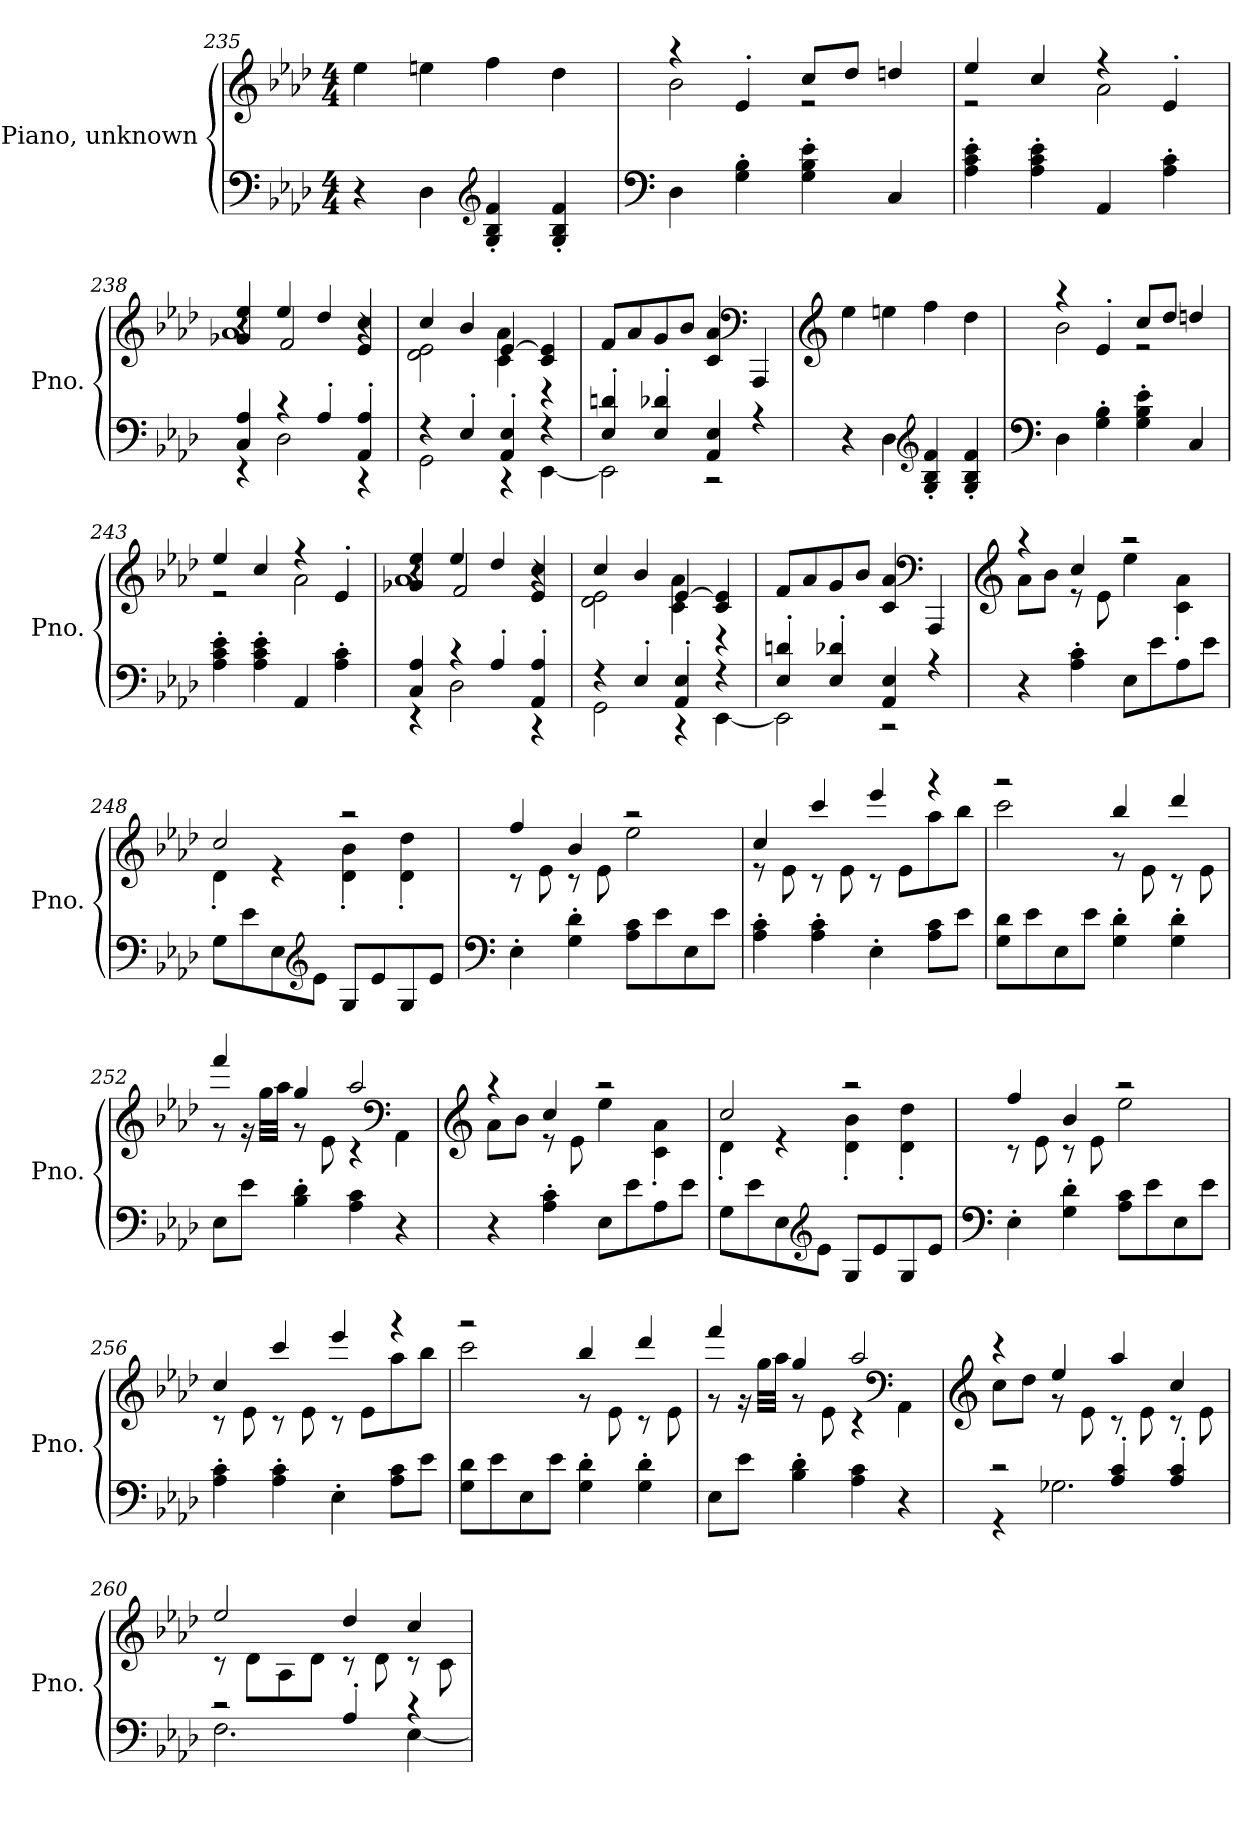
**kern	**kern
*part1	*part1
*staff2	*staff1
*I"Piano, unknown	*
*I'Pno.	*
*clefF4	*clefG2
*k[b-e-a-d-]	*k[b-e-a-d-]
*M4/4	*M4/4
=235	=235
4r	4ee-\
4D-\	4een\
*clefG2	*
4G/' 4B-/' 4f/'	4ff\
4G/' 4B-/' 4f/'	4dd-\
=236	=236
*clefF4	*
*	*^
4D-\	4r	2b-\
4G\' 4B-\'	4e-'/	.
4G\' 4B-\' 4e-\'	8cc/L	2r
.	8dd-/J	.
4C/	4ddn/	.
=237	=237	=237
4A-\' 4c\' 4e-\'	4ee-/	2r
4A-\' 4c\' 4e-\'	4cc/	.
4AA-/	4r	2a-\
4A-\' 4c\'	4e-'/	.
=238	=238	=238
*^	*	*^
4C/ 4A-/	4r	4g-X/ 4ee-/	1a-	4r
4r	2D-\	4ee-/	.	2f/
4A-'/	.	4dd-/	.	.
4AA-/' 4A-/'	4r	4e-/ 4cc/	.	4r
*	*	*	*v	*v
=239	=239	=239	=239
4r	2GG\	4cc/	2d-\ 2e-\
4E-'/	.	4b-/	.
4AA-/' 4E-/'	4r	[4e-/	4c\ 4a-\
4r	[4EE-\	4c/ 4e-/]	4r
*	*	*v	*v
!!LO:LB:g=z
=240	=240	=240
4E-/' 4dn/'	2EE-\]	8f/L
.	.	8a-/
4E-/' 4d-X/'	.	8g/
.	.	8b-/J
4AA-/ 4E-/	2r	4c/ 4a-/
*	*	*clefF4
4r	.	4AAA-/
*v	*v	*
=241	=241
*	*clefG2
4r	4ee-\
4D-\	4een\
*clefG2	*
4G/' 4B-/' 4f/'	4ff\
4G/' 4B-/' 4f/'	4dd-\
=242	=242
*clefF4	*
*	*^
4D-\	4r	2b-\
4G\' 4B-\'	4e-'/	.
4G\' 4B-\' 4e-\'	8cc/L	2r
.	8dd-/J	.
4C/	4ddn/	.
=243	=243	=243
4A-\' 4c\' 4e-\'	4ee-/	2r
4A-\' 4c\' 4e-\'	4cc/	.
4AA-/	4r	2a-\
4A-\' 4c\'	4e-'/	.
=244	=244	=244
*^	*	*^
4C/ 4A-/	4r	4g-X/ 4ee-/	1a-	4r
4r	2D-\	4ee-/	.	2f/
4A-'/	.	4dd-/	.	.
4AA-/' 4A-/'	4r	4e-/ 4cc/	.	4r
*	*	*	*v	*v
!!LO:LB:g=z
=245	=245	=245	=245
4r	2GG\	4cc/	2d-\ 2e-\
4E-'/	.	4b-/	.
4AA-/' 4E-/'	4r	[4e-/	4c\ 4a-\
4r	[4EE-\	4c/ 4e-/]	4r
*	*	*v	*v
=246	=246	=246
4E-/' 4dn/'	2EE-\]	8f/L
.	.	8a-/
4E-/' 4d-X/'	.	8g/
.	.	8b-/J
4AA-/ 4E-/	2r	4c/ 4a-/
*	*	*clefF4
4r	.	4AAA-/
*v	*v	*
=247	=247
*	*clefG2
*	*^
4r	4r	8a-\L
.	.	8b-\J
4A-\' 4c\'	4cc/	8r
.	.	8e-\
8E-\L	2r	4ee-\
8e-\	.	.
8A-\	.	4c\' 4a-\'
8e-\J	.	.
=248	=248	=248
8G\L	2cc/	4d-'\
8e-\	.	.
8E-\	.	4r
*clefG2	*	*
8e-\J	.	.
8G/L	2r	4d-\' 4b-\'
8e-/	.	.
8G/	.	4d-\' 4dd-\'
8e-/J	.	.
!!LO:PB:g=z	!!
=249	=249	=249
*clefF4	*	*
4E-'\	4ff/	8r
.	.	8e-\
4G\' 4d-\'	4b-/	8r
.	.	8e-\
8A-\ 8c\L	2r	2ee-\
8e-\	.	.
8E-\	.	.
8e-\J	.	.
=250	=250	=250
4A-\' 4c\'	4cc/	8r
.	.	8e-\
4A-\' 4c\'	4ccc/	8r
.	.	8e-\
4E-'\	4eee-/	8r
.	.	8e-\L
8A-\ 8c\L	4r	8aa-\
8e-\J	.	8bb-\J
=251	=251	=251
8G\ 8d-\L	2r	2ccc\
8e-\	.	.
8E-\	.	.
8e-\J	.	.
4G\' 4d-\'	4bb-/	8r
.	.	8e-\
4G\' 4d-\'	4ddd-/	8r
.	.	8e-\
=252	=252	=252
8E-\L	4fff/	8r
8e-\J	.	16r
.	.	32gg\LLL
.	.	32aa-\JJJ
4B-\' 4d-\'	4gg/	8r
.	.	8e-\
4A-\ 4c\	2aa-/	4r
*	*clefF4	*
4r	.	4AA-\
!!LO:LB:g=z	!!
=253	=253	=253
*	*clefG2	*
4r	4r	8a-\L
.	.	8b-\J
4A-\' 4c\'	4cc/	8r
.	.	8e-\
8E-\L	2r	4ee-\
8e-\	.	.
8A-\	.	4c\' 4a-\'
8e-\J	.	.
=254	=254	=254
8G\L	2cc/	4d-'\
8e-\	.	.
8E-\	.	4r
*clefG2	*	*
8e-\J	.	.
8G/L	2r	4d-\' 4b-\'
8e-/	.	.
8G/	.	4d-\' 4dd-\'
8e-/J	.	.
=255	=255	=255
*clefF4	*	*
4E-'\	4ff/	8r
.	.	8e-\
4G\' 4d-\'	4b-/	8r
.	.	8e-\
8A-\ 8c\L	2r	2ee-\
8e-\	.	.
8E-\	.	.
8e-\J	.	.
=256	=256	=256
4A-\' 4c\'	4cc/	8r
.	.	8e-\
4A-\' 4c\'	4ccc/	8r
.	.	8e-\
4E-'\	4eee-/	8r
.	.	8e-\L
8A-\ 8c\L	4r	8aa-\
8e-\J	.	8bb-\J
!!LO:LB:g=z	!!
=257	=257	=257
8G\ 8d-\L	2r	2ccc\
8e-\	.	.
8E-\	.	.
8e-\J	.	.
4G\' 4d-\'	4bb-/	8r
.	.	8e-\
4G\' 4d-\'	4ddd-/	8r
.	.	8e-\
=258	=258	=258
8E-\L	4fff/	8r
8e-\J	.	16r
.	.	32gg\LLL
.	.	32aa-\JJJ
4B-\' 4d-\'	4gg/	8r
.	.	8e-\
4A-\ 4c\	2aa-/	4r
*	*clefF4	*
4r	.	4AA-\
=259	=259	=259
*	*clefG2	*
*^	*	*
2r	4r	4r	8cc\L
.	.	.	8dd-\J
.	2.G-X\	4ee-/	8r
.	.	.	8e-\
4A-/' 4c/'	.	4aa-/	8r
.	.	.	8e-\
4A-/' 4c/'	.	4cc/	8r
.	.	.	8e-\
=260	=260	=260	=260
2r	2.F\	2ee-/	8r
.	.	.	8d-\L
.	.	.	8A-\
.	.	.	8d-\J
4A-'/	.	4dd-/	8r
.	.	.	8d-\
4r	[4E-\	4cc/	8r
.	.	.	8c\
*v	*v	*	*
*	*v	*v
=	=
*-	*-
